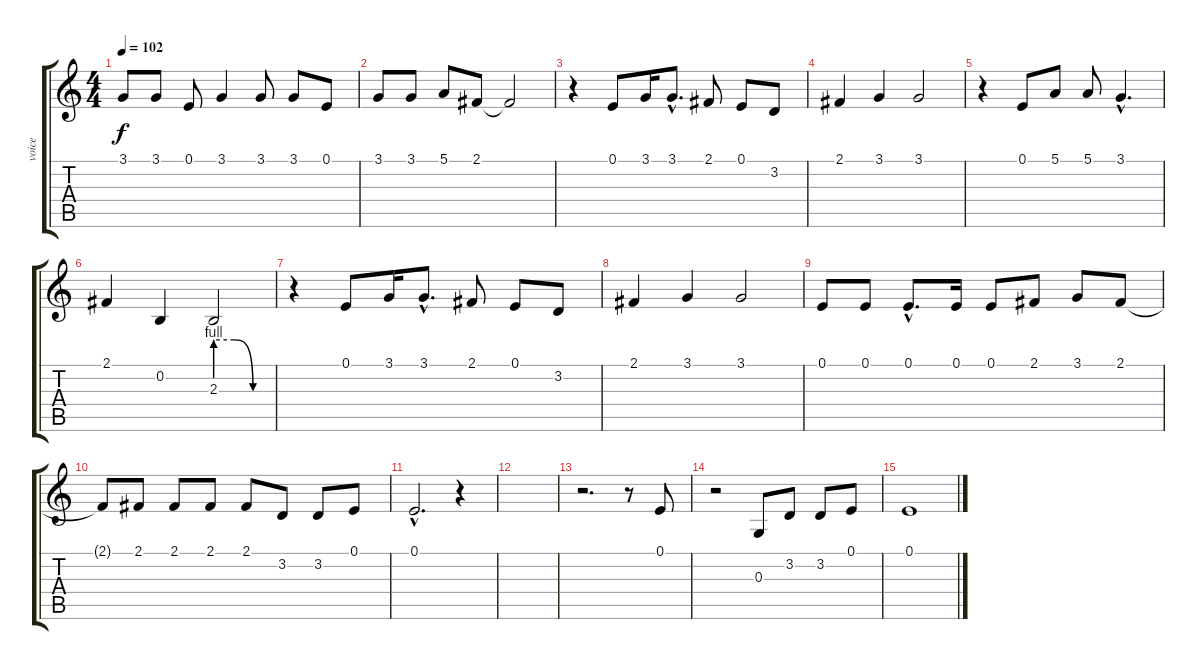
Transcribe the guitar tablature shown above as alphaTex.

\track ("voice" "voice") {instrument tenorsax}
\staff {score tabs}
\tuning (E4 B3 G3 D3 A2 E2) {hide}
\ts (4 4)
\tempo 102
\clef g2
\ks c
3.1.8{dy f} 3.1.8 0.1.8 3.1.4 3.1.8 3.1.8 0.1.8 |
3.1.8 3.1.8 5.1.8 2.1.8 2.1{t}.2 |
r.4 0.1.8 3.1.16 3.1{hac}.8{d} 2.1.8 0.1.8 3.2.8 |
2.1.4 3.1.4 3.1.2 |
r.4 0.1.8 5.1.8 5.1.8 3.1{hac}.4{d} |
2.1.4 0.2.4 2.3{be (custom 0 4 20 4 40 0 60 0)}.2 |
r.4 0.1.8 3.1.16 3.1{hac}.8{d} 2.1.8 0.1.8 3.2.8 |
2.1.4 3.1.4 3.1.2 |
0.1.8 0.1.8 0.1{hac}.8{d} 0.1.16 0.1.8 2.1.8 3.1.8 2.1.8 |
2.1{t}.8 2.1.8 2.1.8 2.1.8 2.1.8 3.2.8 3.2.8 0.1.8 |
0.1{hac}.2{d} r.4 |
|
r.2{d} r.8 0.1.8 |
r.2 0.3.8 3.2.8 3.2.8 0.1.8 |
0.1.1
